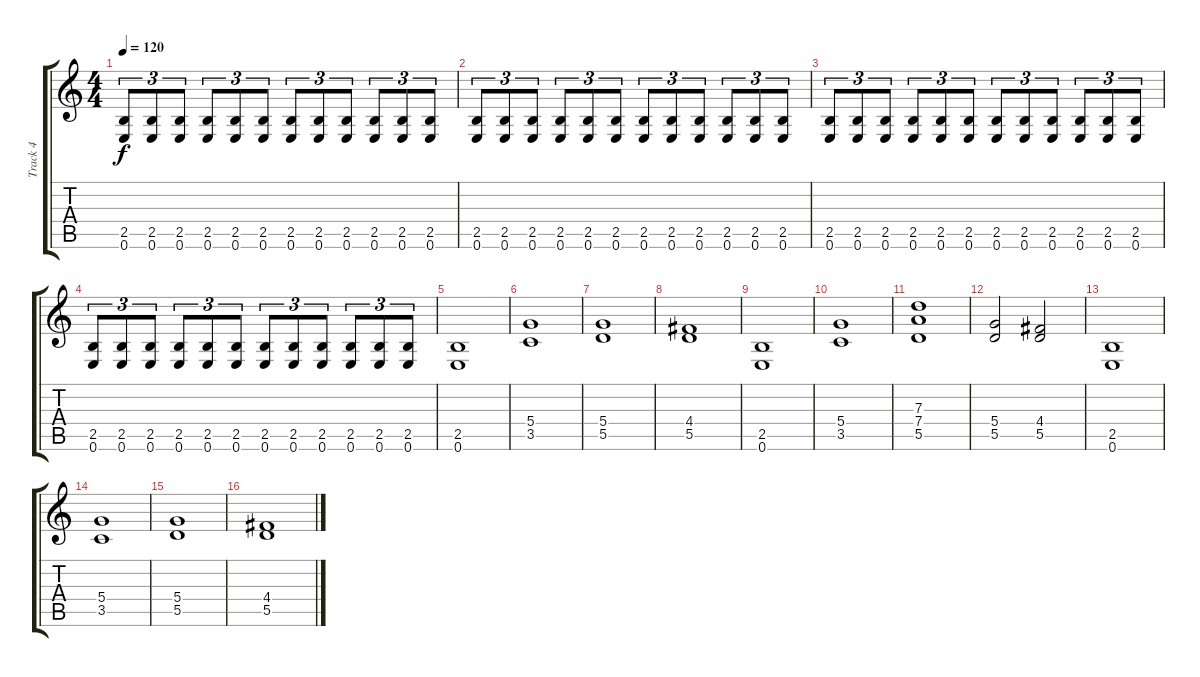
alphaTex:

\track ("Track 4" "Track 4") {instrument distortionguitar}
\staff {score tabs}
\tuning (E4 B3 G3 D3 A2 E2) {hide}
\ts (4 4)
\tempo 120
\clef g2
\ks c
(2.5 0.6).8{tu (3 2) dy f} (2.5 0.6).8{tu (3 2)} (2.5 0.6).8{tu (3 2)} (2.5 0.6).8{tu (3 2)} (2.5 0.6).8{tu (3 2)} (2.5 0.6).8{tu (3 2)} (2.5 0.6).8{tu (3 2)} (2.5 0.6).8{tu (3 2)} (2.5 0.6).8{tu (3 2)} (2.5 0.6).8{tu (3 2)} (2.5 0.6).8{tu (3 2)} (2.5 0.6).8{tu (3 2)} |
(2.5 0.6).8{tu (3 2)} (2.5 0.6).8{tu (3 2)} (2.5 0.6).8{tu (3 2)} (2.5 0.6).8{tu (3 2)} (2.5 0.6).8{tu (3 2)} (2.5 0.6).8{tu (3 2)} (2.5 0.6).8{tu (3 2)} (2.5 0.6).8{tu (3 2)} (2.5 0.6).8{tu (3 2)} (2.5 0.6).8{tu (3 2)} (2.5 0.6).8{tu (3 2)} (2.5 0.6).8{tu (3 2)} |
(2.5 0.6).8{tu (3 2)} (2.5 0.6).8{tu (3 2)} (2.5 0.6).8{tu (3 2)} (2.5 0.6).8{tu (3 2)} (2.5 0.6).8{tu (3 2)} (2.5 0.6).8{tu (3 2)} (2.5 0.6).8{tu (3 2)} (2.5 0.6).8{tu (3 2)} (2.5 0.6).8{tu (3 2)} (2.5 0.6).8{tu (3 2)} (2.5 0.6).8{tu (3 2)} (2.5 0.6).8{tu (3 2)} |
(2.5 0.6).8{tu (3 2)} (2.5 0.6).8{tu (3 2)} (2.5 0.6).8{tu (3 2)} (2.5 0.6).8{tu (3 2)} (2.5 0.6).8{tu (3 2)} (2.5 0.6).8{tu (3 2)} (2.5 0.6).8{tu (3 2)} (2.5 0.6).8{tu (3 2)} (2.5 0.6).8{tu (3 2)} (2.5 0.6).8{tu (3 2)} (2.5 0.6).8{tu (3 2)} (2.5 0.6).8{tu (3 2)} |
(2.5 0.6).1 |
(5.4 3.5).1 |
(5.4 5.5).1 |
(4.4 5.5).1 |
(2.5 0.6).1 |
(5.4 3.5).1 |
(7.3 7.4 5.5).1 |
(5.4 5.5).2 (4.4 5.5).2 |
(2.5 0.6).1 |
(5.4 3.5).1 |
(5.4 5.5).1 |
(4.4 5.5).1
